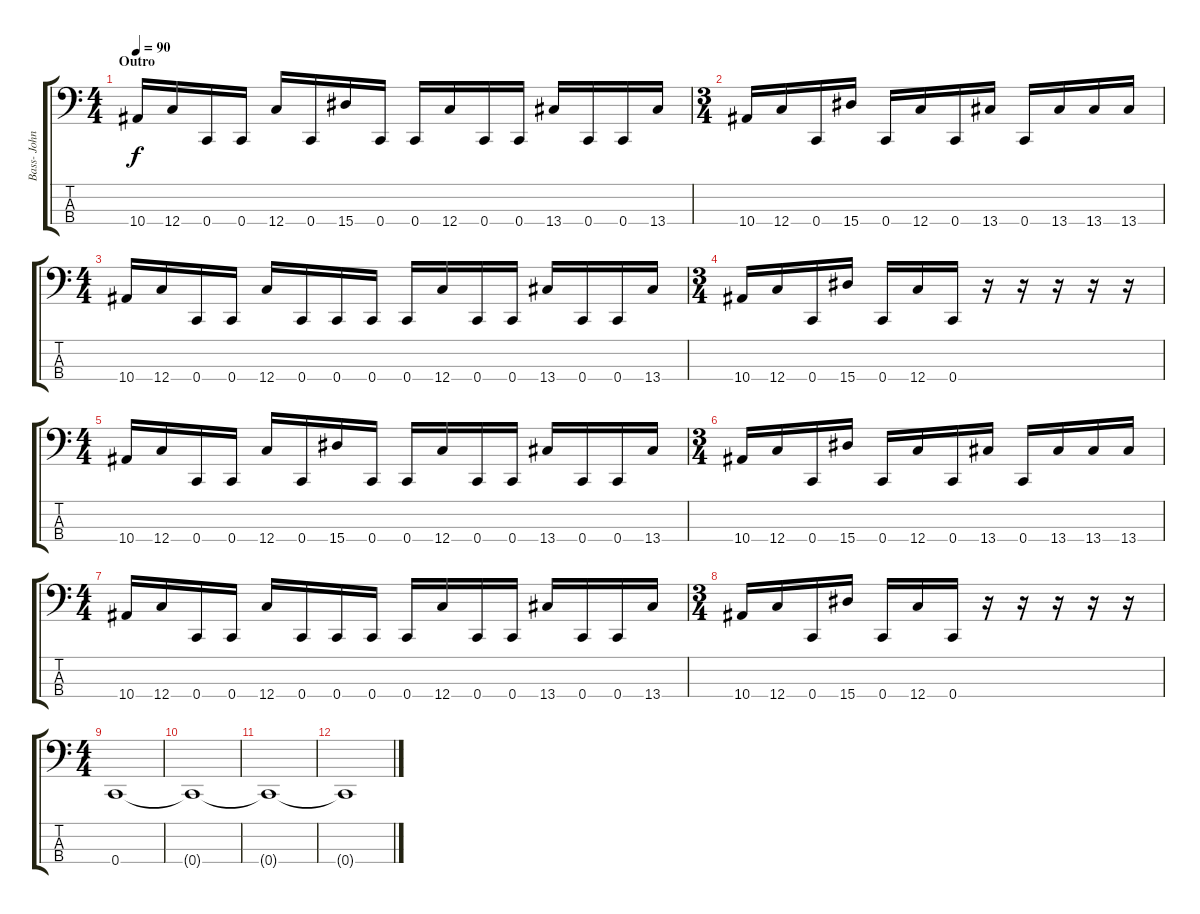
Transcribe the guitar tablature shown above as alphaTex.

\track ("Bass- John Moyer" "Bass- John") {instrument electricbassfinger}
\staff {score tabs}
\tuning (F2 C2 G1 C1) {hide}
\ts (4 4)
\section ("" "Outro")
\tempo 90
\clef f4
\ks c
10.4.16{dy f} 12.4.16 0.4.16 0.4.16 12.4.16 0.4.16 15.4.16 0.4.16 0.4.16 12.4.16 0.4.16 0.4.16 13.4.16 0.4.16 0.4.16 13.4.16 |
\ts (3 4)
10.4.16 12.4.16 0.4.16 15.4.16 0.4.16 12.4.16 0.4.16 13.4.16 0.4.16 13.4.16 13.4.16 13.4.16 |
\ts (4 4)
10.4.16 12.4.16 0.4.16 0.4.16 12.4.16 0.4.16 0.4.16 0.4.16 0.4.16 12.4.16 0.4.16 0.4.16 13.4.16 0.4.16 0.4.16 13.4.16 |
\ts (3 4)
10.4.16 12.4.16 0.4.16 15.4.16 0.4.16 12.4.16 0.4.16 r.16 r.16 r.16 r.16 r.16 |
\ts (4 4)
10.4.16 12.4.16 0.4.16 0.4.16 12.4.16 0.4.16 15.4.16 0.4.16 0.4.16 12.4.16 0.4.16 0.4.16 13.4.16 0.4.16 0.4.16 13.4.16 |
\ts (3 4)
10.4.16 12.4.16 0.4.16 15.4.16 0.4.16 12.4.16 0.4.16 13.4.16 0.4.16 13.4.16 13.4.16 13.4.16 |
\ts (4 4)
10.4.16 12.4.16 0.4.16 0.4.16 12.4.16 0.4.16 0.4.16 0.4.16 0.4.16 12.4.16 0.4.16 0.4.16 13.4.16 0.4.16 0.4.16 13.4.16 |
\ts (3 4)
10.4.16 12.4.16 0.4.16 15.4.16 0.4.16 12.4.16 0.4.16 r.16 r.16 r.16 r.16 r.16 |
\ts (4 4)
0.4.1 |
0.4{t}.1 |
0.4{t}.1 |
0.4{t}.1
